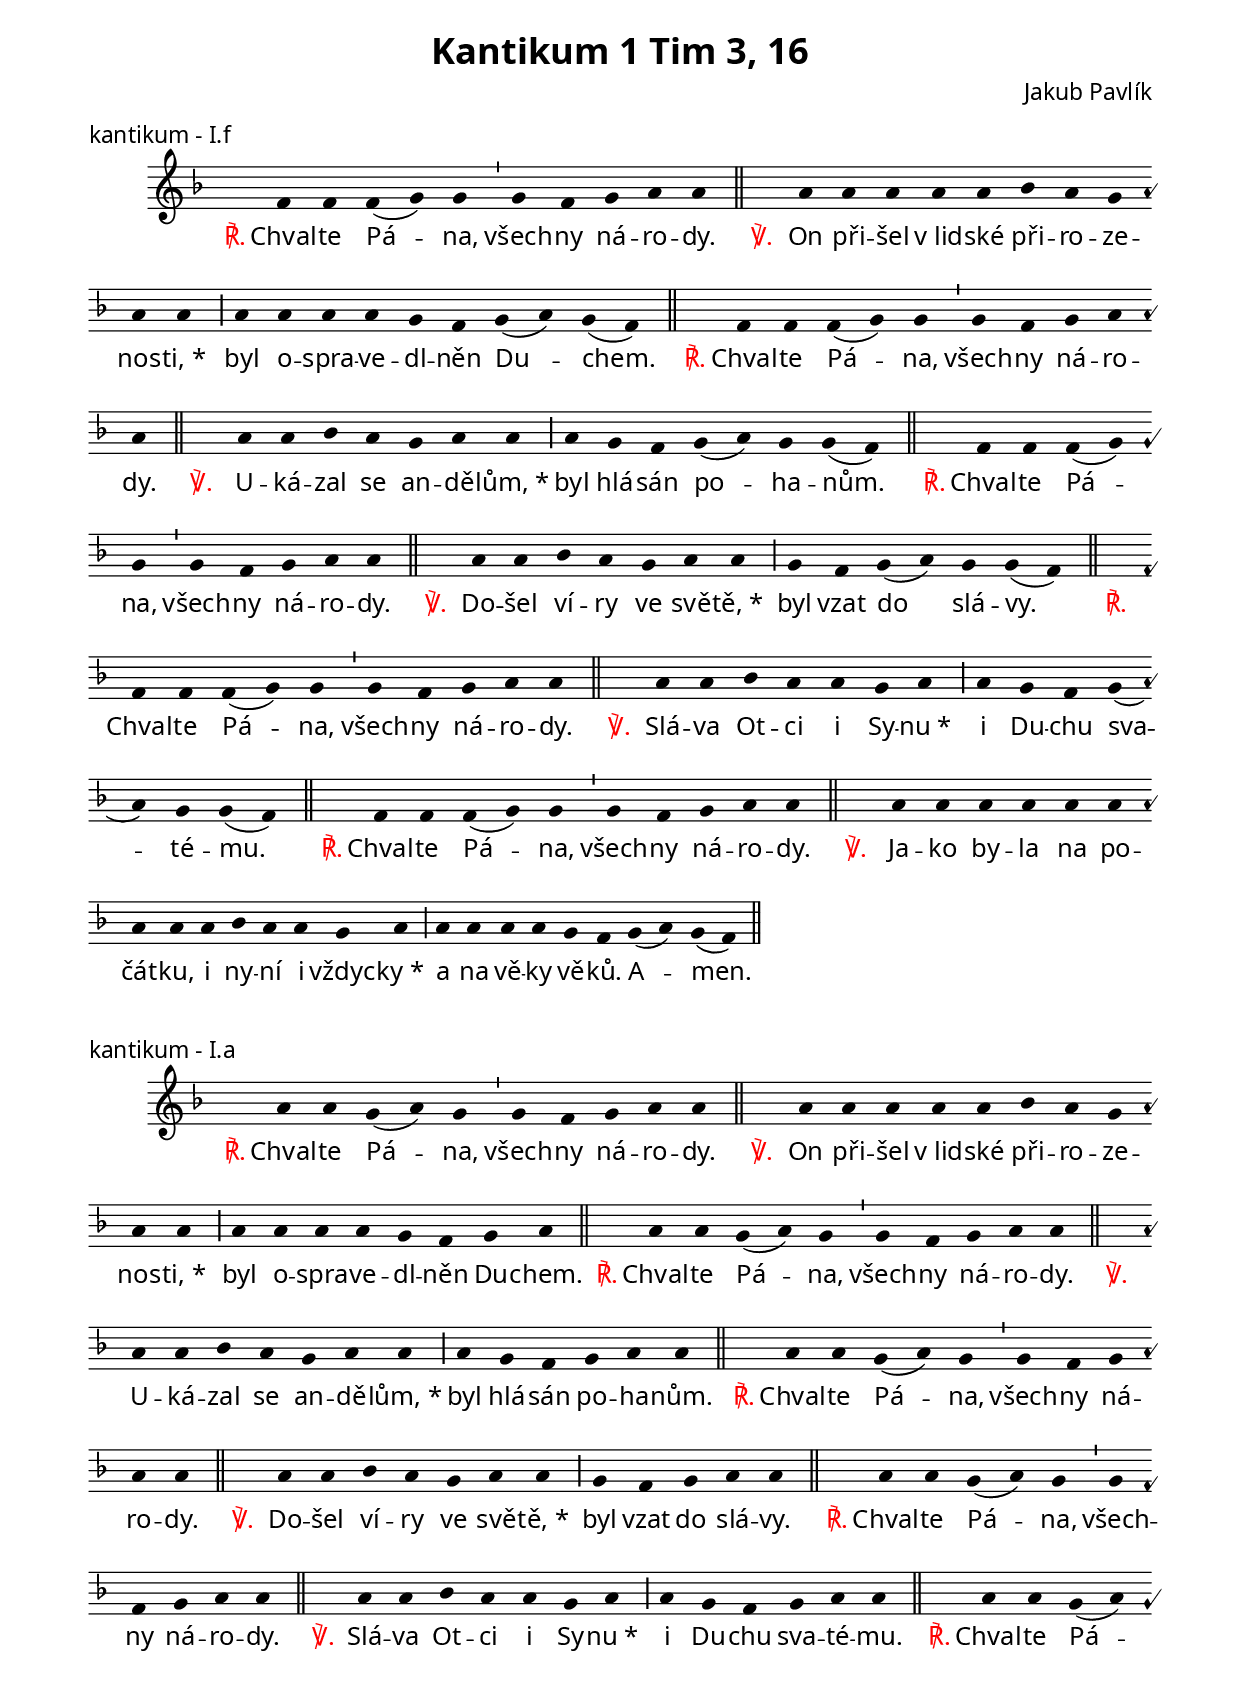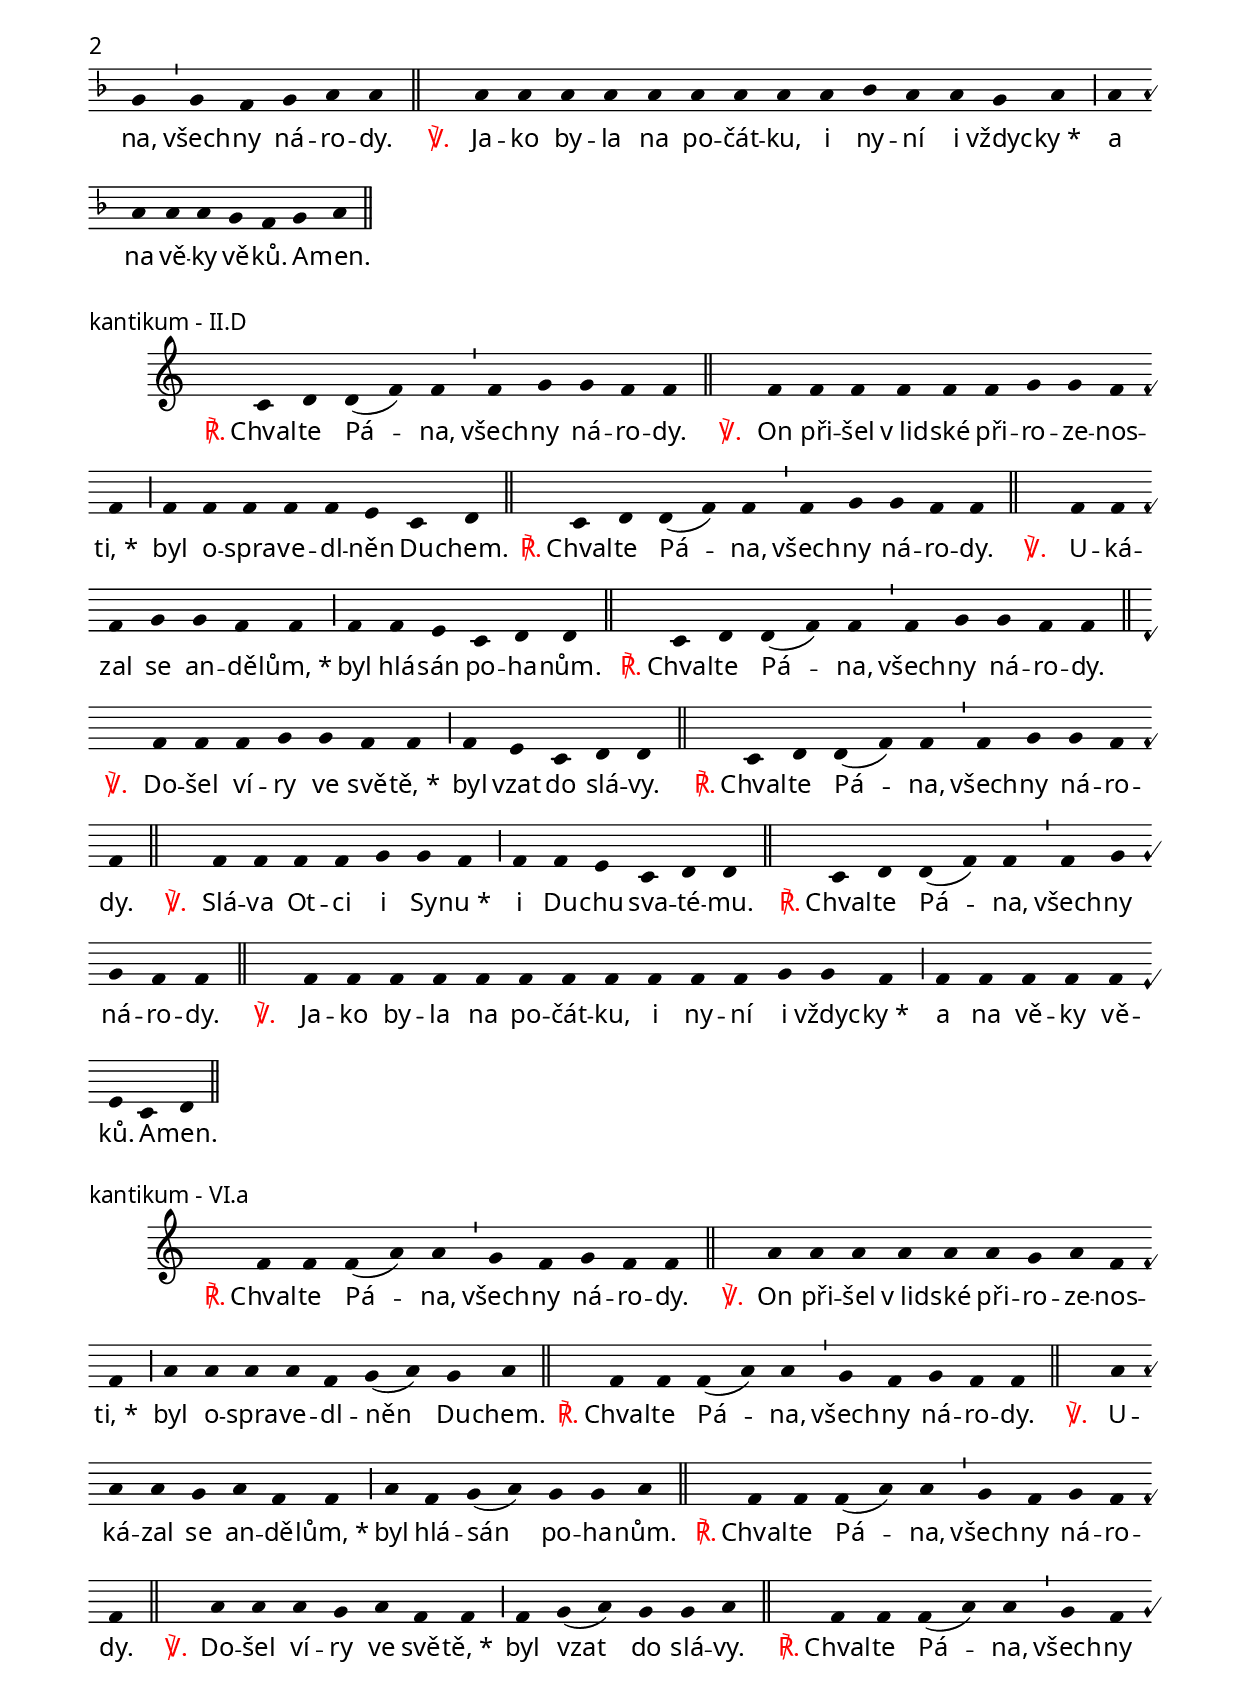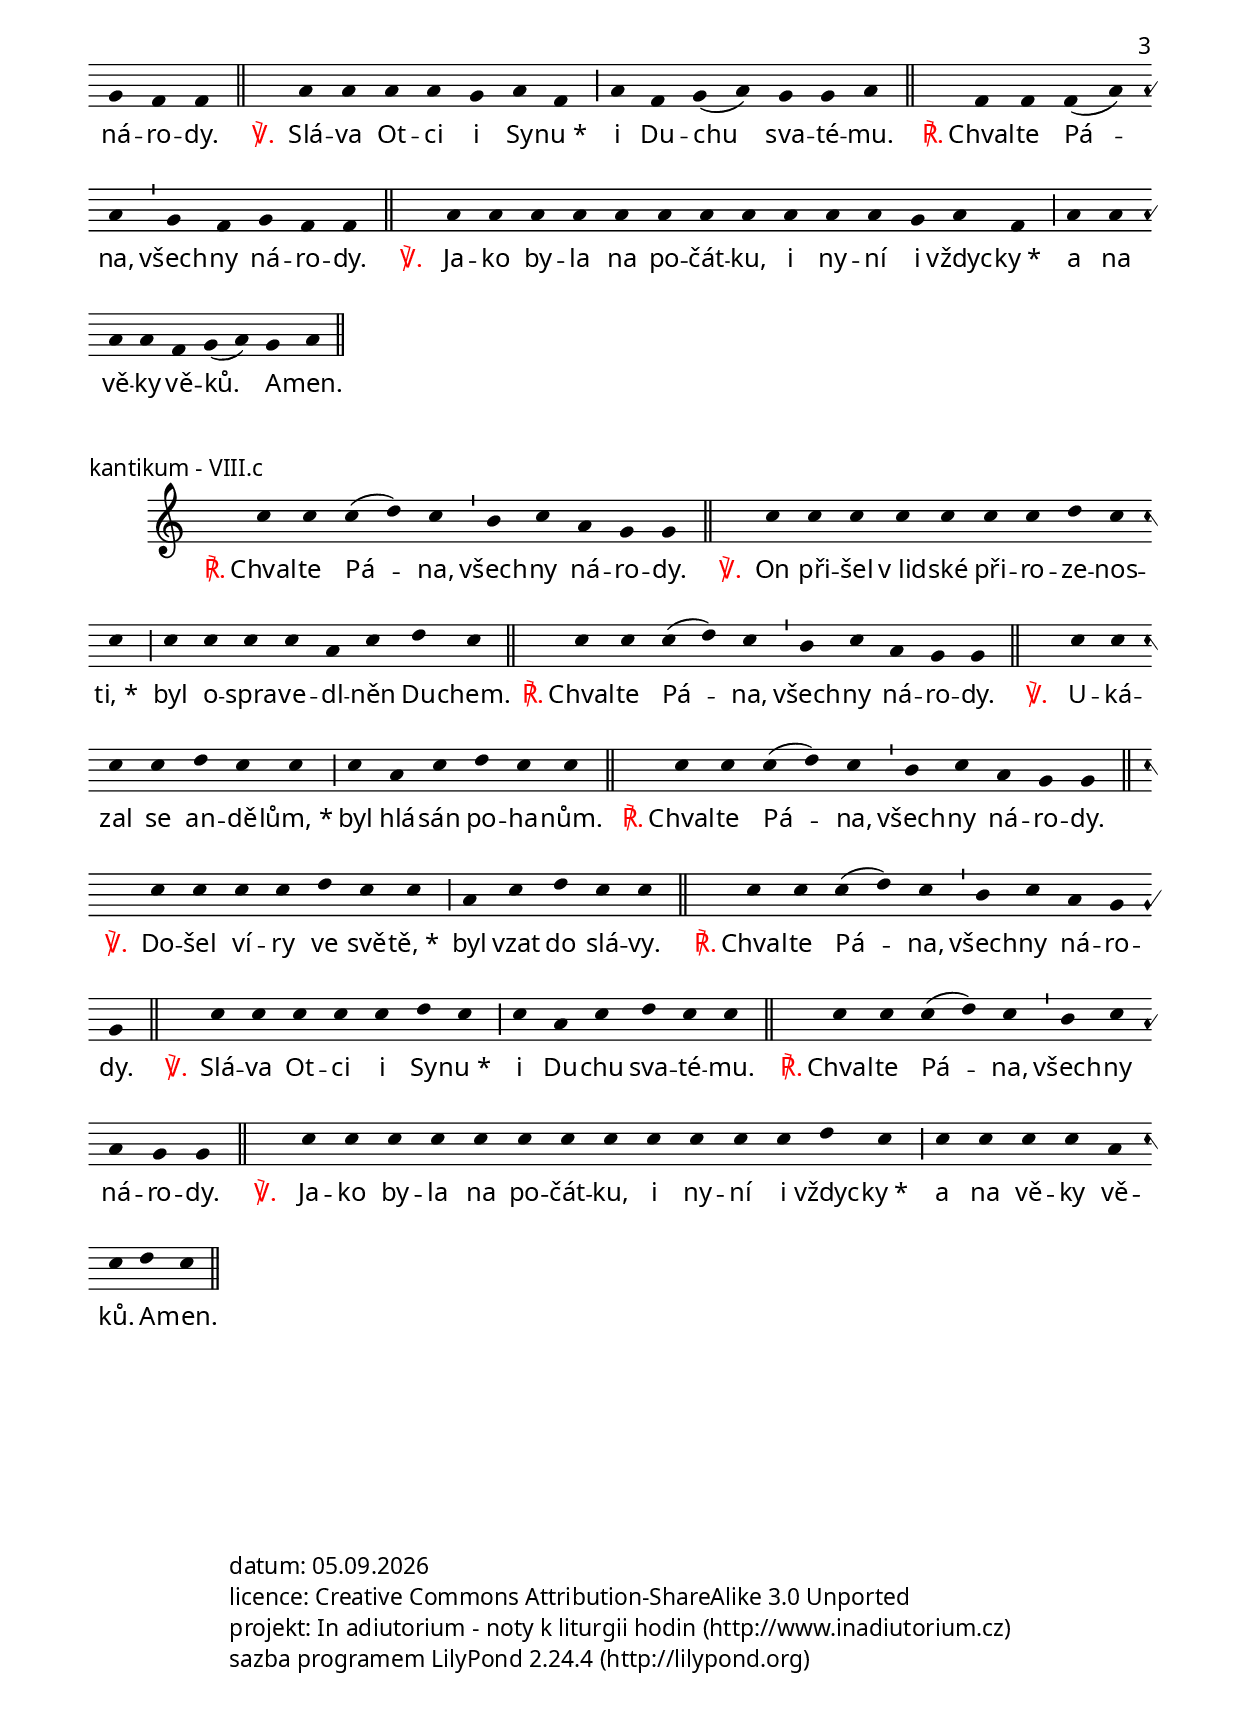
\version "2.19.80"

\header {
  title = "Kantikum 1 Tim 3, 16"
  composer = "Jakub Pavlík"
}

\include "spolecne.ly"

%%% spolecne

tResp = \lyricmode { \Response Chval -- te Pá -- na, všech -- ny ná -- ro -- dy. }
text = \lyricmode {
  \tResp
  \Verse On při -- šel v_lid -- ské při -- ro -- ze -- nos -- ti,_*
  byl o -- spra -- ve -- dl -- něn Du -- chem.
  \tResp
  \Verse U -- ká -- zal se an -- dě -- lům,_*
  byl hlá -- sán po -- ha -- nům.
  \tResp
  \Verse Do -- šel ví -- ry ve svě -- tě,_*
  byl vzat do slá -- vy.
  \tResp
  \Verse Slá -- va Ot -- ci i Sy -- nu_*
  i Du -- chu sva -- té -- mu.
  \tResp
  \Verse Ja -- ko by -- la na po -- čát -- ku, i ny -- ní i vždyc -- ky_*
  a na vě -- ky vě -- ků. A -- men.
}

%%% I.f

mRespI = \relative c' { \neviditelna f f4 f f( g) g \barMin g f g a a \barFinalis }
\score {
  \relative c''  {
    \key f \major
    \choralniRezim
    \mRespI
    \neviditelna a
    a4 a a a a bes a g a a \barMaior
    a a a a g f g( a) g( f) \barFinalis
    \mRespI
    \neviditelna a
    a4 a bes a g a a \barMaior
    a g f g( a) g g( f) \barFinalis
    \mRespI
    \neviditelna a
    a4 a bes a g a a \barMaior
    g f g( a) g g( f) \barFinalis
    \mRespI
    \neviditelna a
    a4 a bes a a g a \barMaior
    a g f g( a) g g( f) \barFinalis
    \mRespI
    \neviditelna a
    a4 a a a a a a a a bes a a g a \barMaior
    a a a a g f g( a) g( f) \barFinalis
  }
  \addlyrics { \text }
  \header {
    quid = "kantikum"
    modus = "I"
    differentia = "f"
    id = "i-f"
    piece = \markup\sestavTitulekBezZalmu
  }
}

%%% I.a

mRespIa = \relative c'' { \neviditelna a a4 a g( a) g \barMin g f g a a \barFinalis }
\score {
  \relative c''  {
    \key f \major
    \choralniRezim
    \mRespIa
    \neviditelna a
    a4 a a a a bes a g a a \barMaior
    a a a a g f g a \barFinalis
    \mRespIa
    \neviditelna a
    a4 a bes a g a a \barMaior
    a g f g a a \barFinalis
    \mRespIa
    \neviditelna a
    a4 a bes a g a a \barMaior
    g f g a a \barFinalis
    \mRespIa
    \neviditelna a
    a4 a bes a a g a \barMaior
    a g f g a a \barFinalis
    \mRespIa
    \neviditelna a
    a4 a a a a a a a a bes a a g a \barMaior
    a a a a g f g a \barFinalis
  }
  \addlyrics { \text }
  \header {
    quid = "kantikum"
    modus = "I"
    differentia = "a"
    id = "i-a"
    piece = \markup\sestavTitulekBezZalmu
  }
}

%%% II.D

mRespII = \relative c' { \neviditelna d c4 d d( f) f \barMin f g g f f \barFinalis }
\score {
  \relative c'  {
    \choralniRezim
    \mRespII
    \neviditelna d
    f4 f f f f f g g f f \barMaior
    f f f f f e c d \barFinalis
    \mRespII
    \neviditelna d
    f4 f f g g f f \barMaior
    f f e c d d \barFinalis
    \mRespII
    \neviditelna d
    f4 f f g g f f \barMaior
    f e c d d \barFinalis
    \mRespII
    \neviditelna d
    f4 f f f g g f \barMaior
    f f e c d d \barFinalis
    \mRespII
    \neviditelna d
    f4 f f f f f f f f f f g g f \barMaior
    f f f f f e c d \barFinalis
  }
  \addlyrics { \text }
  \header {
    quid = "kantikum"
    modus = "II"
    differentia = "D"
    id = "ii"
    piece = \markup\sestavTitulekBezZalmu
  }
}

%%% VI.a

mRespVI = \relative c' { \neviditelna f f4 f f( a) a \barMin g f g f f \barFinalis }
\score {
  \relative c''  {
    \choralniRezim
    \mRespVI
    \neviditelna a
    a4 a a a a a g a f f \barMaior
    a a a a f g( a) g a \barFinalis
    \mRespVI
    \neviditelna a
    a4 a a g a f f \barMaior
    a f g( a) g g a \barFinalis
    \mRespVI
    \neviditelna a
    a4 a a g a f f \barMaior
    f g( a) g g a \barFinalis
    \mRespVI
    \neviditelna a
    a4 a a a g a f \barMaior
    a f g( a) g g a \barFinalis
    \mRespVI
    \neviditelna a
    a4 a a a a a a a a a a g a f \barMaior
    a a a a f g( a) g a \barFinalis
  }
  \addlyrics { \text }
  \header {
    quid = "kantikum"
    modus = "VI"
    differentia = "a"
    id = "vi-a"
    piece = \markup\sestavTitulekBezZalmu
  }
}

%%% VIII.c

mRespVIII = \relative c'' { \neviditelna c c4 c c( d) c \barMin b c a g g \barFinalis }
\score {
  \relative c''  {
    \choralniRezim
    \mRespVIII
    \neviditelna c
    c4 c c c c c c d c c \barMaior
    c c c c a c d c \barFinalis
    \mRespVIII
    \neviditelna c
    c4 c c c d c c \barMaior
    c a c d c c \barFinalis
    \mRespVIII
    \neviditelna c
    c4 c c c d c c \barMaior
    a c d c c \barFinalis
    \mRespVIII
    \neviditelna c
    c4 c c c c d c \barMaior
    c a c d c c \barFinalis
    \mRespVIII
    \neviditelna c
    c4 c c c c c c c c c c c d c \barMaior
    c c c c a c d c \barFinalis
  }
  \addlyrics { \text }
  \header {
    quid = "kantikum"
    modus = "VIII"
    differentia = "c"
    id = "viii-c"
    piece = \markup\sestavTitulekBezZalmu
  }
}
